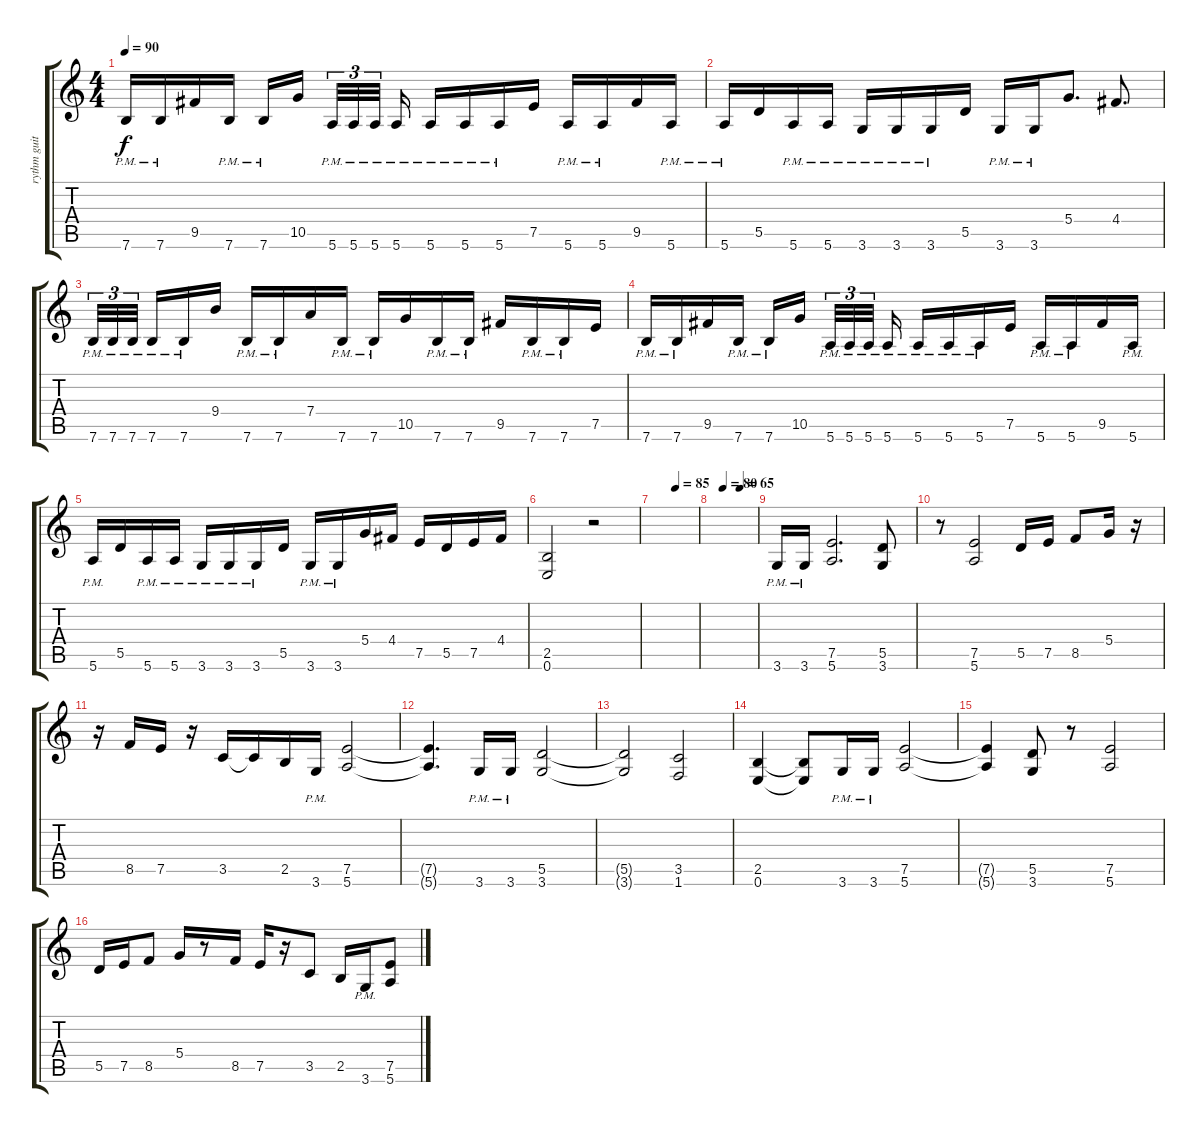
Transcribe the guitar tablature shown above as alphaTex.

\track ("rythm guitar" "rythm guit") {instrument distortionguitar}
\staff {score tabs}
\tuning (E4 B3 G3 D3 A2 E2) {hide}
\ts (4 4)
\tempo 90
\clef g2
\ks c
7.6{pm}.16{dy f} 7.6{pm}.16 9.5.16 7.6{pm}.16 7.6{pm}.16 10.5.16{beam splitsecondary} 5.6{pm}.32{tu (3 2)} 5.6{pm}.32{tu (3 2)} 5.6{pm}.32{tu (3 2) beam splitsecondary} 5.6{pm}.16 5.6{pm}.16 5.6{pm}.16 5.6{pm}.16 7.5.16 5.6{pm}.16 5.6{pm}.16 9.5.16 5.6{pm}.16 |
5.6{pm}.16 5.5.16 5.6{pm}.16 5.6{pm}.16 3.6{pm}.16 3.6{pm}.16 3.6{pm}.16 5.5.16 3.6{pm}.16 3.6{pm}.16 5.4.8{d} 4.4.8{d} |
7.6{pm}.32{tu (3 2)} 7.6{pm}.32{tu (3 2)} 7.6{pm}.32{tu (3 2) beam splitsecondary} 7.6{pm}.16 7.6{pm}.16 9.4.16 7.6{pm}.16 7.6{pm}.16 7.4.16 7.6{pm}.16 7.6{pm}.16 10.5.16 7.6{pm}.16 7.6{pm}.16 9.5.16 7.6{pm}.16 7.6{pm}.16 7.5.16 |
7.6{pm}.16 7.6{pm}.16 9.5.16 7.6{pm}.16 7.6{pm}.16 10.5.16{beam splitsecondary} 5.6{pm}.32{tu (3 2)} 5.6{pm}.32{tu (3 2)} 5.6{pm}.32{tu (3 2) beam splitsecondary} 5.6{pm}.16 5.6{pm}.16 5.6{pm}.16 5.6{pm}.16 7.5.16 5.6{pm}.16 5.6{pm}.16 9.5.16 5.6{pm}.16 |
5.6{pm}.16 5.5.16 5.6{pm}.16 5.6{pm}.16 3.6{pm}.16 3.6{pm}.16 3.6{pm}.16 5.5.16 3.6{pm}.16 3.6{pm}.16 5.4.16 4.4.16 7.5.16 5.5.16 7.5.16 4.4.16 |
(2.5 0.6).2 r.2 |
\tempo (85 0.5)
|
\tempo (80 0.25)
\tempo (65 0.625)
|
3.6{pm}.16 3.6{pm}.16 (7.5 5.6).2{d} (5.5 3.6).8 |
r.8 (7.5 5.6).2 5.5.16 7.5.16 8.5.8 5.4.16 r.16 |
r.16 8.5.16 7.5.16 r.16 3.5.16 3.5{t}.16 2.5.16 3.6{pm}.16 (7.5 5.6).2 |
(7.5{t} 5.6{t}).4{d} 3.6{pm}.16 3.6{pm}.16 (5.5 3.6).2 |
(5.5{t} 3.6{t}).2 (3.5 1.6).2 |
(2.5 0.6).4 (2.5{t} 0.6{t}).8 3.6{pm}.16 3.6{pm}.16 (7.5 5.6).2 |
(7.5{t} 5.6{t}).4 (5.5 3.6).8 r.8 (7.5 5.6).2 |
5.5.16 7.5.16 8.5.8 5.4.16 r.8 8.5.16 7.5.16 r.16 3.5.8 2.5.16 3.6{pm}.16 (7.5 5.6).8
